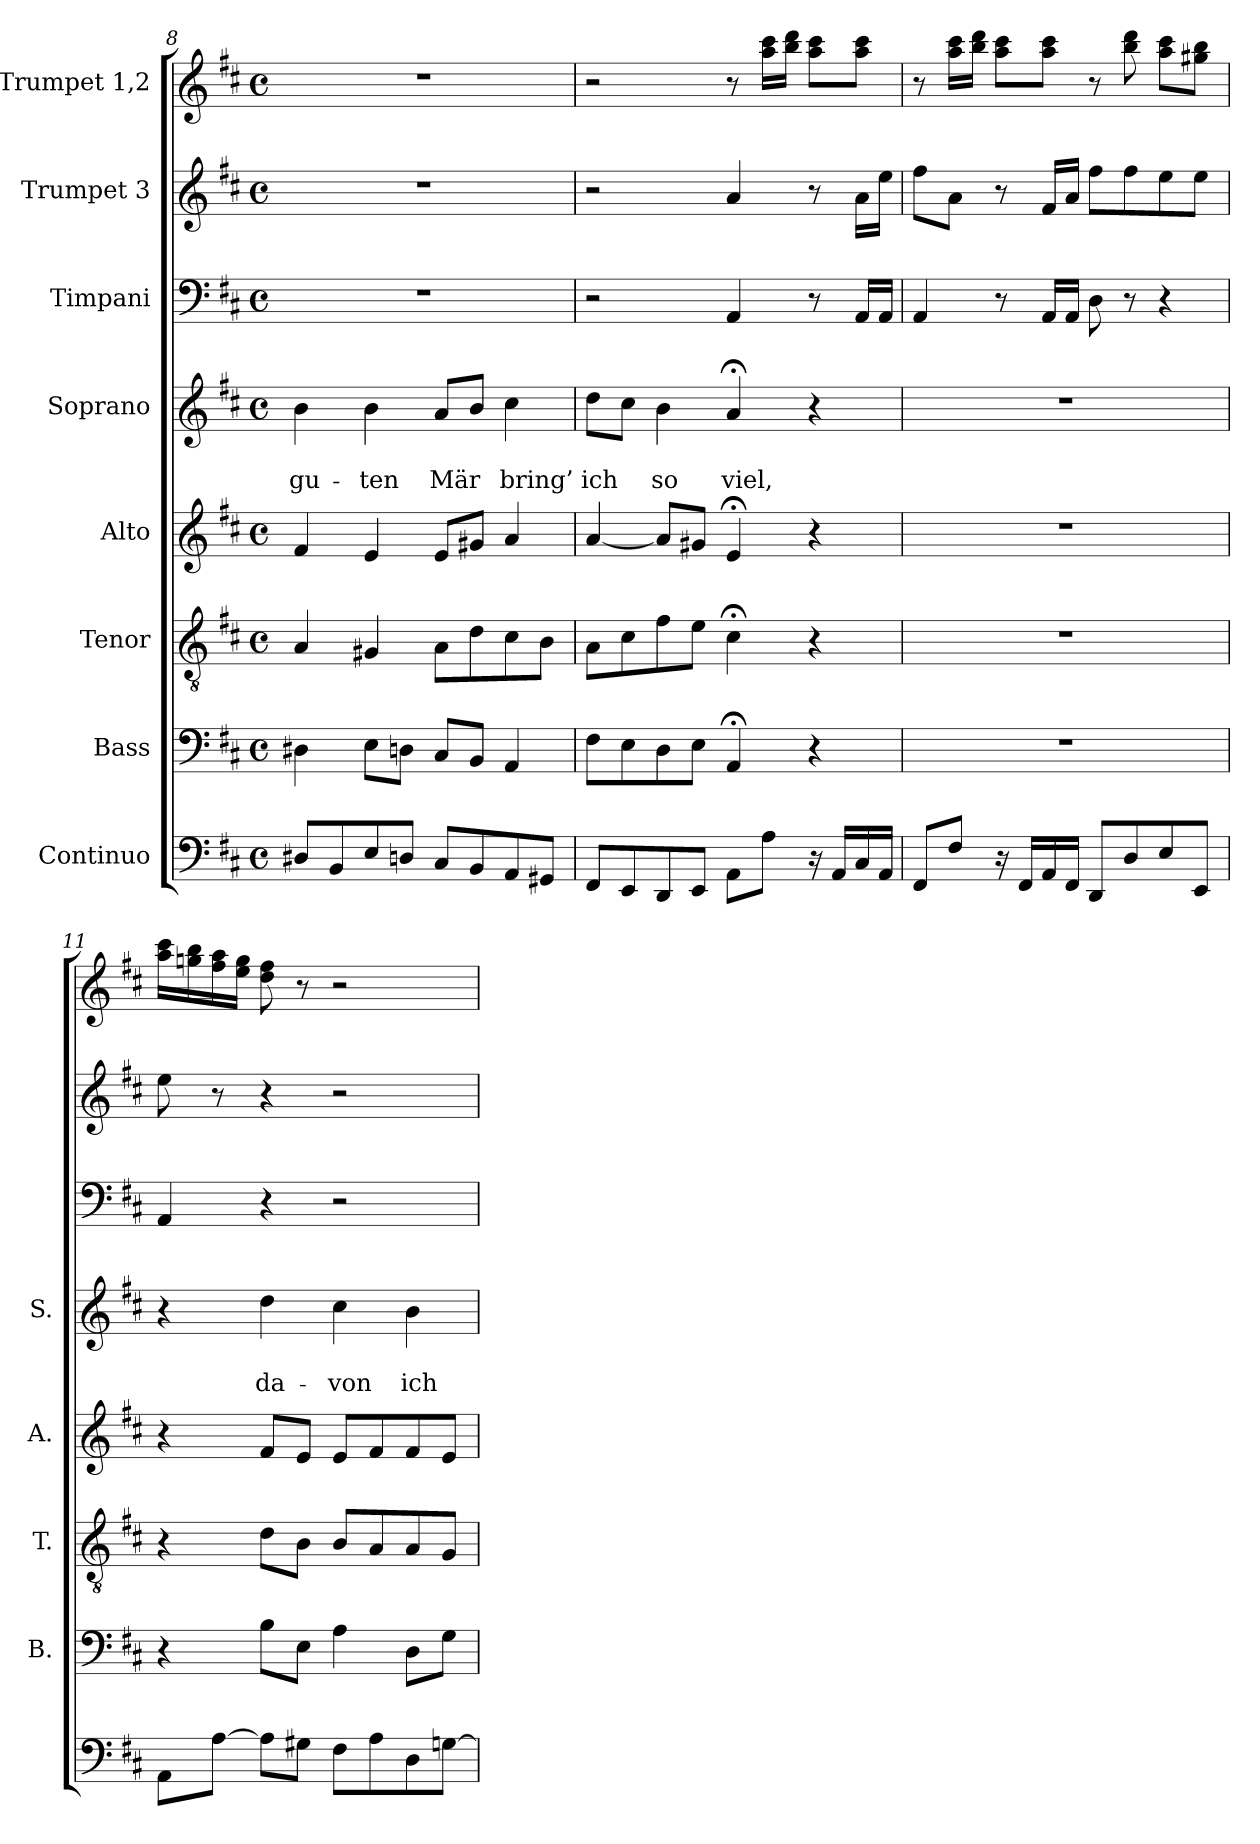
**kern	**kern	**kern	**kern	**kern	**text	**text	**kern	**kern	**kern
*part8	*part7	*part6	*part5	*part4	*part4	*part4	*part3	*part2	*part1
*staff8	*staff7	*staff6	*staff5	*staff4	*staff4	*staff4	*staff3	*staff2	*staff1
*I"Continuo	*I"Bass	*I"Tenor	*I"Alto	*I"Soprano	*	*	*I"Timpani	*I"Trumpet 3	*I"Trumpet 1,2
*	*I'B.	*I'T.	*I'A.	*I'S.	*	*	*	*	*
!!LO:PB:g=z
*clefF4	*clefF4	*clefGv2	*clefG2	*clefG2	*	*	*clefF4	*clefG2	*clefG2
*k[f#c#]	*k[f#c#]	*k[f#c#]	*k[f#c#]	*k[f#c#]	*	*	*k[f#c#]	*k[f#c#]	*k[f#c#]
*D:	*D:	*D:	*D:	*D:	*	*	*D:	*D:	*D:
*M4/4	*M4/4	*M4/4	*M4/4	*M4/4	*	*	*M4/4	*M4/4	*M4/4
*met(c)	*met(c)	*met(c)	*met(c)	*met(c)	*	*	*met(c)	*met(c)	*met(c)
=8	=8	=8	=8	=8	=8	=8	=8	=8	=8
8D#X/L	4D#X\	4A/	4f#/	4b\	.	gu-	1r	1r	1r
8BB/	.	.	.	.	.	.	.	.	.
8E/	8E\L	4G#X/	4e/	4b\	.	-ten	.	.	.
8Dn/J	8Dn\J	.	.	.	.	.	.	.	.
8C#/L	8C#/L	8A\L	8e/L	8a/L	.	Mär	.	.	.
8BB/	8BB/J	8d\	8g#X/J	8b/J	.	.	.	.	.
8AA/	4AA/	8c#\	4a/	4cc#\	.	bring’	.	.	.
8GG#X/J	.	8B\J	.	.	.	.	.	.	.
=9	=9	=9	=9	=9	=9	=9	=9	=9	=9
8FF#/L	8F#\L	8A\L	[4a/	8dd\L	.	ich	2r	2r	2r
8EE/	8E\	8c#\	.	8cc#\J	.	.	.	.	.
8DD/	8D\	8f#\	8a/L]	4b\	.	so	.	.	.
8EE/J	8E\J	8e\J	8g#X/J	.	.	.	.	.	.
8AA\L	4AA;</	4c#;<\	4e;</	4a;</	.	viel,	4AA/	4a/	8r
8A\J	.	.	.	.	.	.	.	.	16aa\ 16ccc#\LL
.	.	.	.	.	.	.	.	.	16bb\ 16ddd\JJ
16r	4r	4r	4r	4r	.	.	8r	8r	8aa\ 8ccc#\L
16AA/LL	.	.	.	.	.	.	.	.	.
16C#/	.	.	.	.	.	.	16AA/LL	16a\LL	8aa\ 8ccc#\J
16AA/JJ	.	.	.	.	.	.	16AA/JJ	16ee\JJ	.
=10	=10	=10	=10	=10	=10	=10	=10	=10	=10
8FF#/L	1r	1r	1r	1r	.	.	4AA/	8ff#\L	8r
8F#/J	.	.	.	.	.	.	.	8a\J	16aa\ 16ccc#\LL
.	.	.	.	.	.	.	.	.	16bb\ 16ddd\JJ
16r	.	.	.	.	.	.	8r	8r	8aa\ 8ccc#\L
16FF#/LL	.	.	.	.	.	.	.	.	.
16AA/	.	.	.	.	.	.	16AA/LL	16f#/LL	8aa\ 8ccc#\J
16FF#/JJ	.	.	.	.	.	.	16AA/JJ	16a/JJ	.
8DD/L	.	.	.	.	.	.	8D\	8ff#\L	8r
8D/	.	.	.	.	.	.	8r	8ff#\	8bb\ 8ddd\
8E/	.	.	.	.	.	.	4r	8ee\	8aa\ 8ccc#\L
8EE/J	.	.	.	.	.	.	.	8ee\J	8gg#X\ 8bb\J
=11	=11	=11	=11	=11	=11	=11	=11	=11	=11
8AA\L	4r	4r	4r	4r	.	.	4AA/	8ee\	16aa\ 16ccc#\LL
.	.	.	.	.	.	.	.	.	16ggn\ 16bb\
[8A\J	.	.	.	.	.	.	.	8r	16ff#\ 16aa\
.	.	.	.	.	.	.	.	.	16ee\ 16gg\JJ
8A\L]	8B\L	8d\L	8f#/L	4dd\	.	da-	4r	4r	8dd\ 8ff#\
8G#X\J	8E\J	8B\J	8e/J	.	.	.	.	.	8r
8F#\L	4A\	8B/L	8e/L	4cc#\	.	-von	2r	2r	2r
8A\	.	8A/	8f#/	.	.	.	.	.	.
8D\	8D\L	8A/	8f#/	4b\	.	ich	.	.	.
[8Gn\J	8G\J	8G/J	8e/J	.	.	.	.	.	.
=	=	=	=	=	=	=	=	=	=
*-	*-	*-	*-	*-	*-	*-	*-	*-	*-
